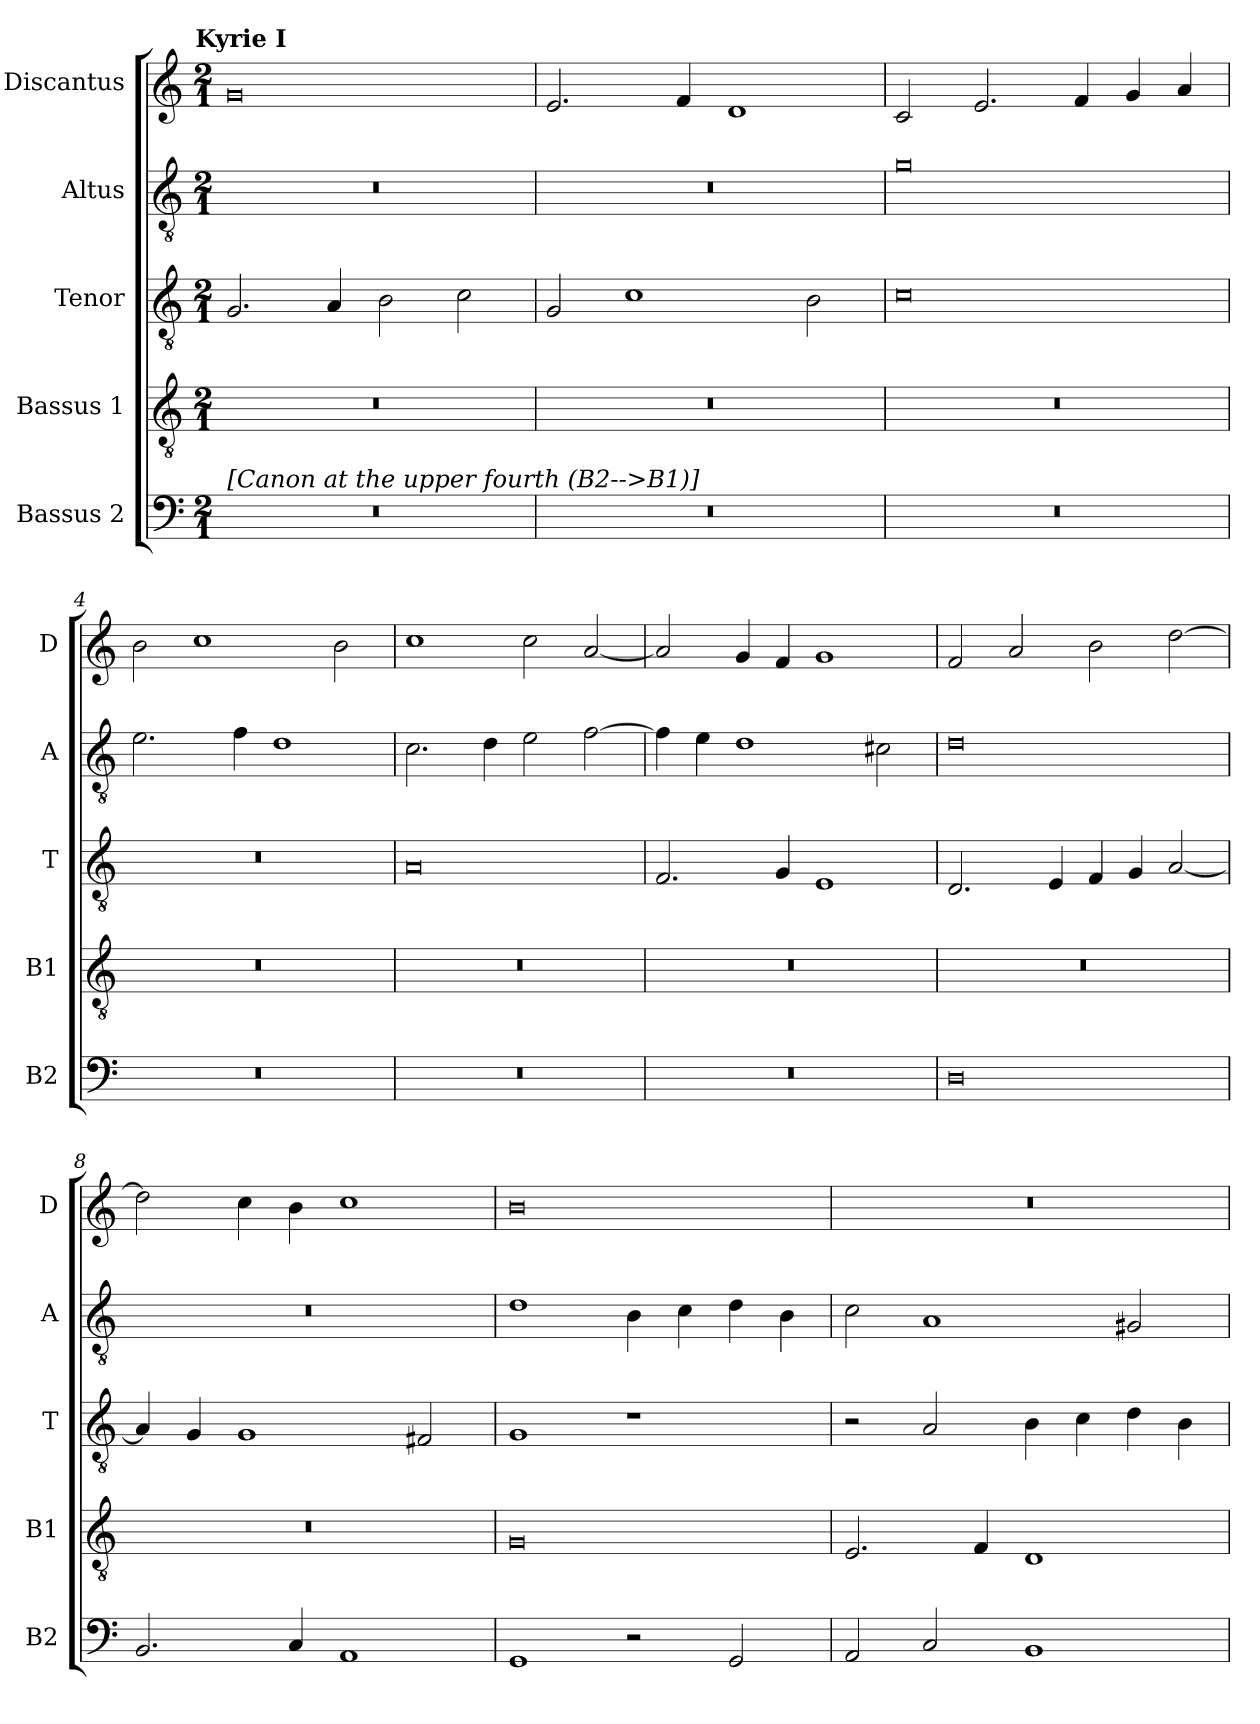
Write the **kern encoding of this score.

**kern	**kern	**kern	**kern	**kern
*part5	*part4	*part3	*part2	*part1
*staff5	*staff4	*staff3	*staff2	*staff1
*I"Bassus 2	*I"Bassus 1	*I"Tenor	*I"Altus	*I"Discantus
*I'B2	*I'B1	*I'T	*I'A	*I'D
*clefF4	*clefGv2	*clefGv2	*clefGv2	*clefG2
*k[]	*k[]	*k[]	*k[]	*k[]
!!LO:TX:omd:t=Kyrie I
*M2/1	*M2/1	*M2/1	*M2/1	*M2/1
=1	=1	=1	=1	=1
!LO:TX:a:t=[Canon at the upper fourth (B2-->B1)]	!	!	!	!
0r	0r	2.G/	0r	0g
.	.	4A/	.	.
.	.	2B\	.	.
.	.	2c\	.	.
=2	=2	=2	=2	=2
0r	0r	2G/	0r	2.e/
.	.	1c	.	.
.	.	.	.	4f/
.	.	.	.	1d
.	.	2B\	.	.
=3	=3	=3	=3	=3
0r	0r	0c	0g	2c/
.	.	.	.	2.e/
.	.	.	.	4f/
.	.	.	.	4g/
.	.	.	.	4a/
=4	=4	=4	=4	=4
0r	0r	0r	2.e\	2b\
.	.	.	.	1cc
.	.	.	4f\	.
.	.	.	1d	.
.	.	.	.	2b\
=5	=5	=5	=5	=5
0r	0r	0A	2.c\	1cc
.	.	.	4d\	.
.	.	.	2e\	2cc\
.	.	.	[2f\	[2a/
=6	=6	=6	=6	=6
0r	0r	2.F/	4f\]	2a/]
.	.	.	4e\	.
.	.	.	1d	4g/
.	.	4G/	.	4f/
.	.	1E	.	1g
.	.	.	2c#X\	.
=7	=7	=7	=7	=7
0D	0r	2.D/	0d	2f/
.	.	.	.	2a/
.	.	4E/	.	.
.	.	4F/	.	2b\
.	.	4G/	.	.
.	.	[2A/	.	[2dd\
=8	=8	=8	=8	=8
2.BB/	0r	4A/]	0r	2dd\]
.	.	4G/	.	.
.	.	1G	.	4cc\
4C/	.	.	.	4b\
1AA	.	.	.	1cc
.	.	2F#X/	.	.
=9	=9	=9	=9	=9
1GG	0G	1G	1d	0b
2r	.	1r	4B\	.
.	.	.	4c\	.
2GG/	.	.	4d\	.
.	.	.	4B\	.
=10	=10	=10	=10	=10
2AA/	2.E/	2r	2c\	0r
2C/	.	2A/	1A	.
.	4F/	.	.	.
1BB	1D	4B\	.	.
.	.	4c\	.	.
.	.	4d\	2G#X/	.
.	.	4B\	.	.
=	=	=	=	=
*-	*-	*-	*-	*-
